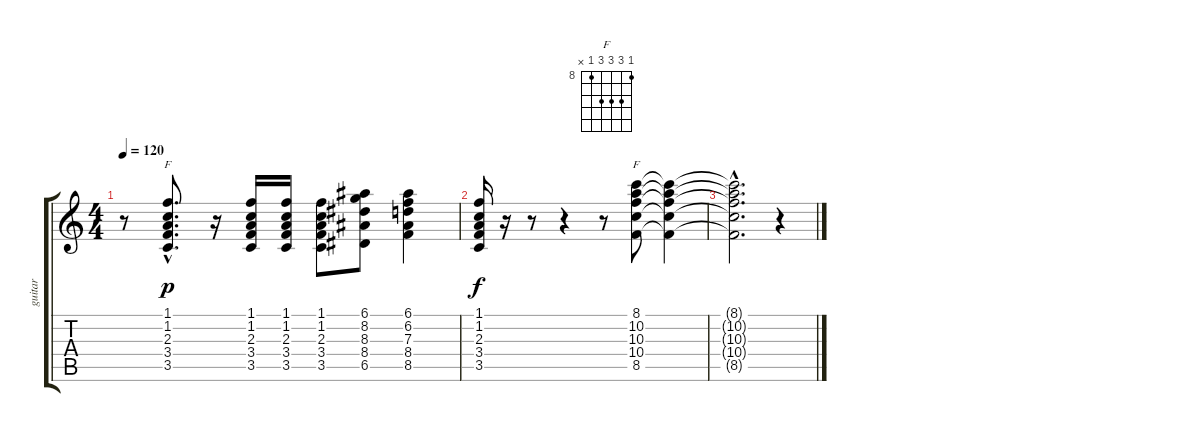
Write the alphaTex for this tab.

\track ("guitar" "guitar") {instrument electricguitarjazz}
\staff {score tabs}
\tuning (E4 B3 G3 D3 A2 E2) {hide}
\chord ("F" 1 1 2 3 3 1)
\chord ("F" 8 10 10 10 8 x) {firstfret 8}
\ts (4 4)
\tempo 120
\clef g2
\ks c
r.8{dy p} (1.1{hac} 1.2{hac} 2.3{hac} 3.4{hac} 3.5{hac}).8{d ch "F"} r.16 (1.1 1.2 2.3 3.4 3.5).16 (1.1 1.2 2.3 3.4 3.5).16 (1.1 1.2 2.3 3.4 3.5).8 (6.1 8.2 8.3 8.4 6.5).8 (6.1 6.2 7.3 8.4 8.5).4 |
(1.1 1.2 2.3 3.4 3.5).16{dy f} r.16 r.8 r.4 r.8 (8.1 10.2 10.3 10.4 8.5).8{ch "F"} (8.1{t} 10.2{t} 10.3{t} 10.4{t} 8.5{t}).4 |
(8.1{hac t} 10.2{hac t} 10.3{hac t} 10.4{hac t} 8.5{hac t}).2{d} r.4
